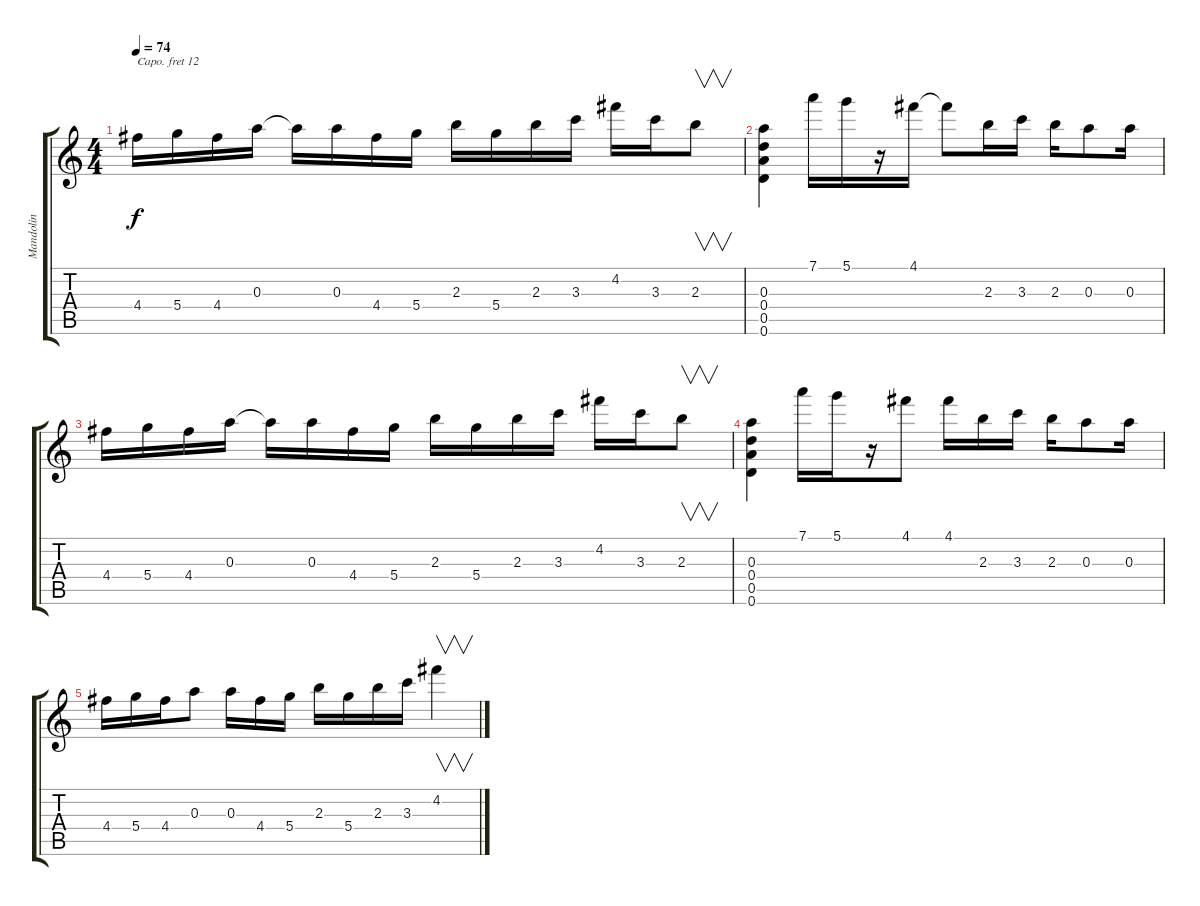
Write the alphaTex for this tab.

\track ("Mandolin" "Mandolin") {instrument electricguitarclean}
\staff {score tabs}
\capo 12
\tuning (D4 D4 A3 D3 A2 D2) {hide}
\ts (4 4)
\tempo 74
\clef g2
\ks c
4.4.16{dy f} 5.4.16 4.4.16 0.3.16 0.3{t}.16 0.3.16 4.4.16 5.4.16 2.3.16 5.4.16 2.3.16 3.3.16 4.2.16 3.3.16 2.3.8{v} |
(0.3 0.4 0.5 0.6).4 7.1.16 5.1.16 r.16 4.1.16 4.1{t}.8 2.3.16 3.3.16 2.3.16 0.3.8 0.3.16 |
4.4.16 5.4.16 4.4.16 0.3.16 0.3{t}.16 0.3.16 4.4.16 5.4.16 2.3.16 5.4.16 2.3.16 3.3.16 4.2.16 3.3.16 2.3.8{v} |
(0.3 0.4 0.5 0.6).4 7.1.16 5.1.16 r.16 4.1.8 4.1.16 2.3.16 3.3.16 2.3.16 0.3.8 0.3.16 |
4.4.16 5.4.16 4.4.16 0.3.8 0.3.16 4.4.16 5.4.16 2.3.16 5.4.16 2.3.16 3.3.16 4.2.4{v}
